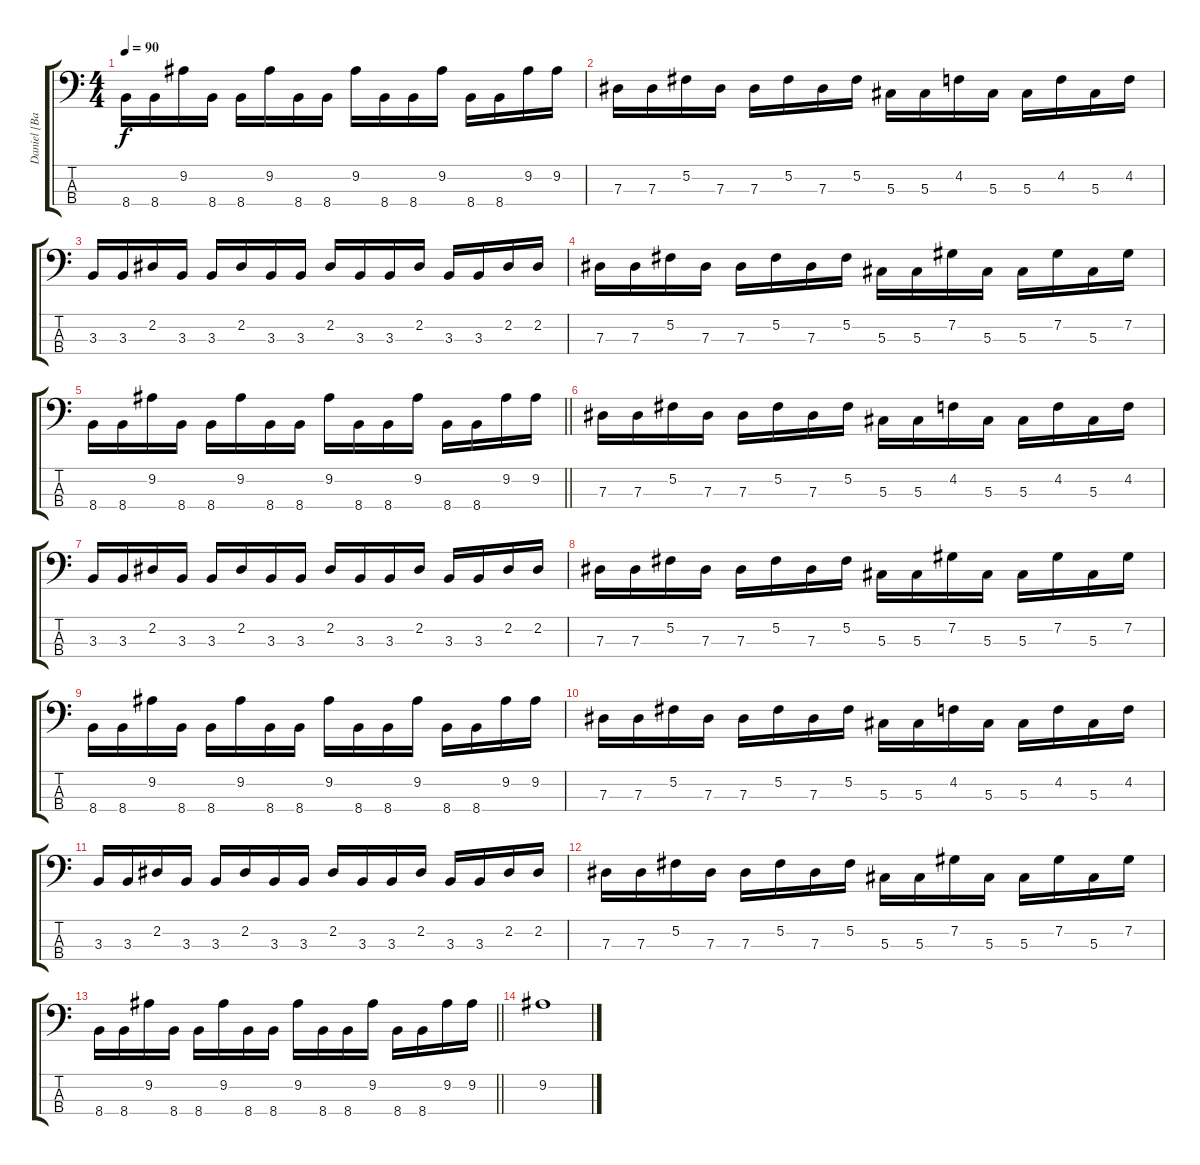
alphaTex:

\track ("Daniel [Bass]" "Daniel [Ba") {instrument electricbassfinger}
\staff {score tabs}
\tuning (Gb2 Db2 Ab1 Eb1) {hide}
\ts (4 4)
\tempo 90
\clef f4
\ks c
8.4.16{dy f} 8.4.16 9.2.16 8.4.16 8.4.16 9.2.16 8.4.16 8.4.16 9.2.16 8.4.16 8.4.16 9.2.16 8.4.16 8.4.16 9.2.16 9.2.16 |
7.3.16 7.3.16 5.2.16 7.3.16 7.3.16 5.2.16 7.3.16 5.2.16 5.3.16 5.3.16 4.2.16 5.3.16 5.3.16 4.2.16 5.3.16 4.2.16 |
3.3.16 3.3.16 2.2.16 3.3.16 3.3.16 2.2.16 3.3.16 3.3.16 2.2.16 3.3.16 3.3.16 2.2.16 3.3.16 3.3.16 2.2.16 2.2.16 |
7.3.16 7.3.16 5.2.16 7.3.16 7.3.16 5.2.16 7.3.16 5.2.16 5.3.16 5.3.16 7.2.16 5.3.16 5.3.16 7.2.16 5.3.16 7.2.16 |
\barLineRight lightlight
8.4.16 8.4.16 9.2.16 8.4.16 8.4.16 9.2.16 8.4.16 8.4.16 9.2.16 8.4.16 8.4.16 9.2.16 8.4.16 8.4.16 9.2.16 9.2.16 |
7.3.16 7.3.16 5.2.16 7.3.16 7.3.16 5.2.16 7.3.16 5.2.16 5.3.16 5.3.16 4.2.16 5.3.16 5.3.16 4.2.16 5.3.16 4.2.16 |
3.3.16 3.3.16 2.2.16 3.3.16 3.3.16 2.2.16 3.3.16 3.3.16 2.2.16 3.3.16 3.3.16 2.2.16 3.3.16 3.3.16 2.2.16 2.2.16 |
7.3.16 7.3.16 5.2.16 7.3.16 7.3.16 5.2.16 7.3.16 5.2.16 5.3.16 5.3.16 7.2.16 5.3.16 5.3.16 7.2.16 5.3.16 7.2.16 |
8.4.16 8.4.16 9.2.16 8.4.16 8.4.16 9.2.16 8.4.16 8.4.16 9.2.16 8.4.16 8.4.16 9.2.16 8.4.16 8.4.16 9.2.16 9.2.16 |
7.3.16 7.3.16 5.2.16 7.3.16 7.3.16 5.2.16 7.3.16 5.2.16 5.3.16 5.3.16 4.2.16 5.3.16 5.3.16 4.2.16 5.3.16 4.2.16 |
3.3.16 3.3.16 2.2.16 3.3.16 3.3.16 2.2.16 3.3.16 3.3.16 2.2.16 3.3.16 3.3.16 2.2.16 3.3.16 3.3.16 2.2.16 2.2.16 |
7.3.16 7.3.16 5.2.16 7.3.16 7.3.16 5.2.16 7.3.16 5.2.16 5.3.16 5.3.16 7.2.16 5.3.16 5.3.16 7.2.16 5.3.16 7.2.16 |
\barLineRight lightlight
8.4.16 8.4.16 9.2.16 8.4.16 8.4.16 9.2.16 8.4.16 8.4.16 9.2.16 8.4.16 8.4.16 9.2.16 8.4.16 8.4.16 9.2.16 9.2.16 |
9.2.1
